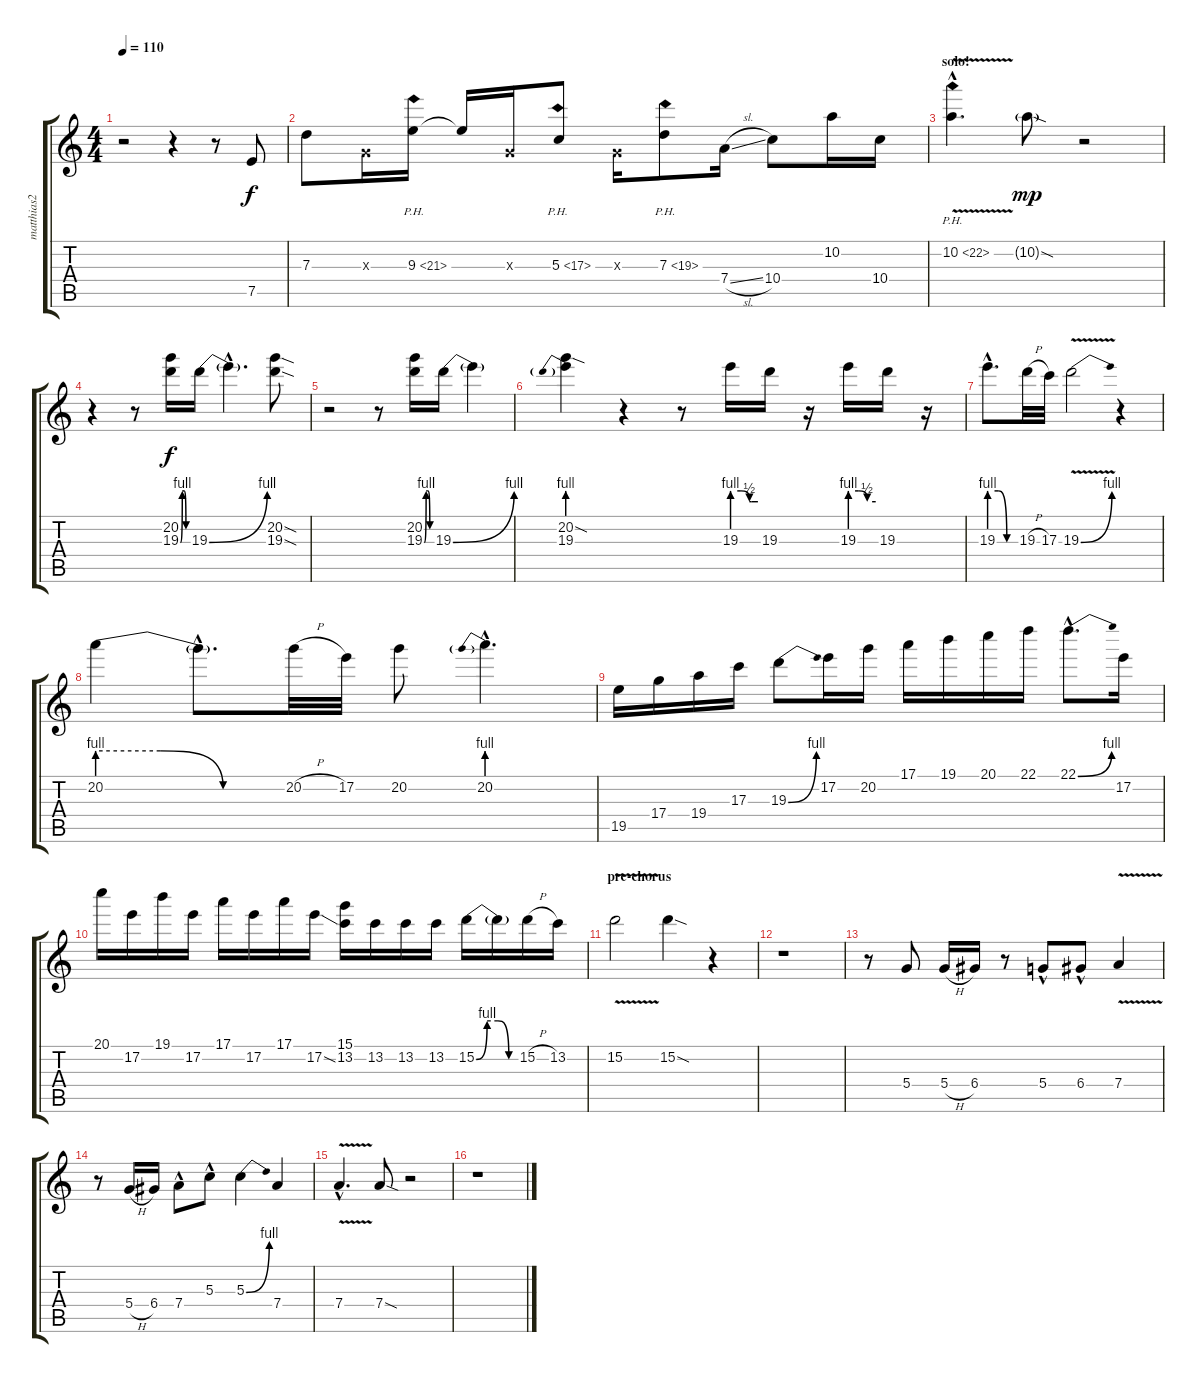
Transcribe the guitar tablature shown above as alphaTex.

\track ("matthias2" "matthias2") {instrument distortionguitar}
\staff {score tabs}
\tuning (E4 B3 G3 D3 A2 E2) {hide}
\ts (4 4)
\tempo 110
\clef g2
\ks c
r.2{dy f} r.4 r.8 7.5.8 |
7.3.8 0.3{x}.16 9.3{ph 12}.16 9.3{t}.16 0.3{x}.16 5.3{ph 12}.8 0.3{x}.16 7.3{ph 12}.8 7.4{sl}.16 10.4.8 10.2.16 10.4.16 |
\section ("" "solo!")
10.2{ph 12 v hac}.4{d} 10.2{sod g}.8{dy mp} r.2 |
r.4 r.8 (20.2 19.3{be (custom 0 0 15 4 30 4 45 0 60 0)}).16{dy f} 19.3{be (bend 0 0 60 4)}.16 19.3{hac t}.4{d} (20.2{sod} 19.3{sod}).8 |
r.2 r.8 (20.2 19.3{be (custom 0 0 15 4 30 4 45 0 60 0)}).16 19.3{be (bend 0 0 60 4)}.16 19.3{t}.4 |
(20.2{sod} 19.3{be (prebend 0 4 60 4)}).4 r.4 r.8 19.3{be (custom 0 4 20 4 40 2 45 2 60 2)}.16 19.3.16 r.16 19.3{be (custom 0 4 20 4 40 2 60 2)}.16 19.3.16 r.16 |
19.3{be (custom 0 4 20 4 40 0 60 0) hac}.8{d} 19.3{h}.32 17.3.32 19.3{be (bend 0 0 60 4) v}.2 r.4 |
20.2{be (custom 0 4 20 4 40 0 60 0)}.4 20.2{hac t}.8{d} 20.2{h}.32 17.2.32 20.2.8 20.2{be (prebend 0 4 60 4) hac}.4{d} |
19.5.16 17.4.16 19.4.16 17.3.16 19.3{be (bend 0 0 60 4)}.8 17.2.16 20.2.16 17.1.16 19.1.16 20.1.16 22.1.16 22.1{be (bend 0 0 60 4) hac}.8{d} 17.2.16 |
20.1.16 17.2.16 19.1.16 17.2.16 17.1.16 17.2.16 17.1.16 17.2{ss}.16 (15.1 13.2).16 13.2.16 13.2.16 13.2.16 15.2{be (custom 0 0 15 4 30 4 45 0 60 0)}.16 15.2{t}.16 15.2{h}.16 13.2.16 |
\section ("" "pre-chorus")
15.2{v}.2 15.2{sod}.4 r.4 |
r.1 |
r.8 5.4.8 5.4{h}.16 6.4.16 r.8 5.4{hac}.8 6.4{hac}.8 7.4{v}.4 |
r.8 5.4{h}.16 6.4.16 7.4{hac}.8 5.3{hac}.8 5.3{be (bend 0 0 60 4)}.4 7.4.4 |
7.4{v hac}.4{d} 7.4{sod}.8 r.2 |
r.1
